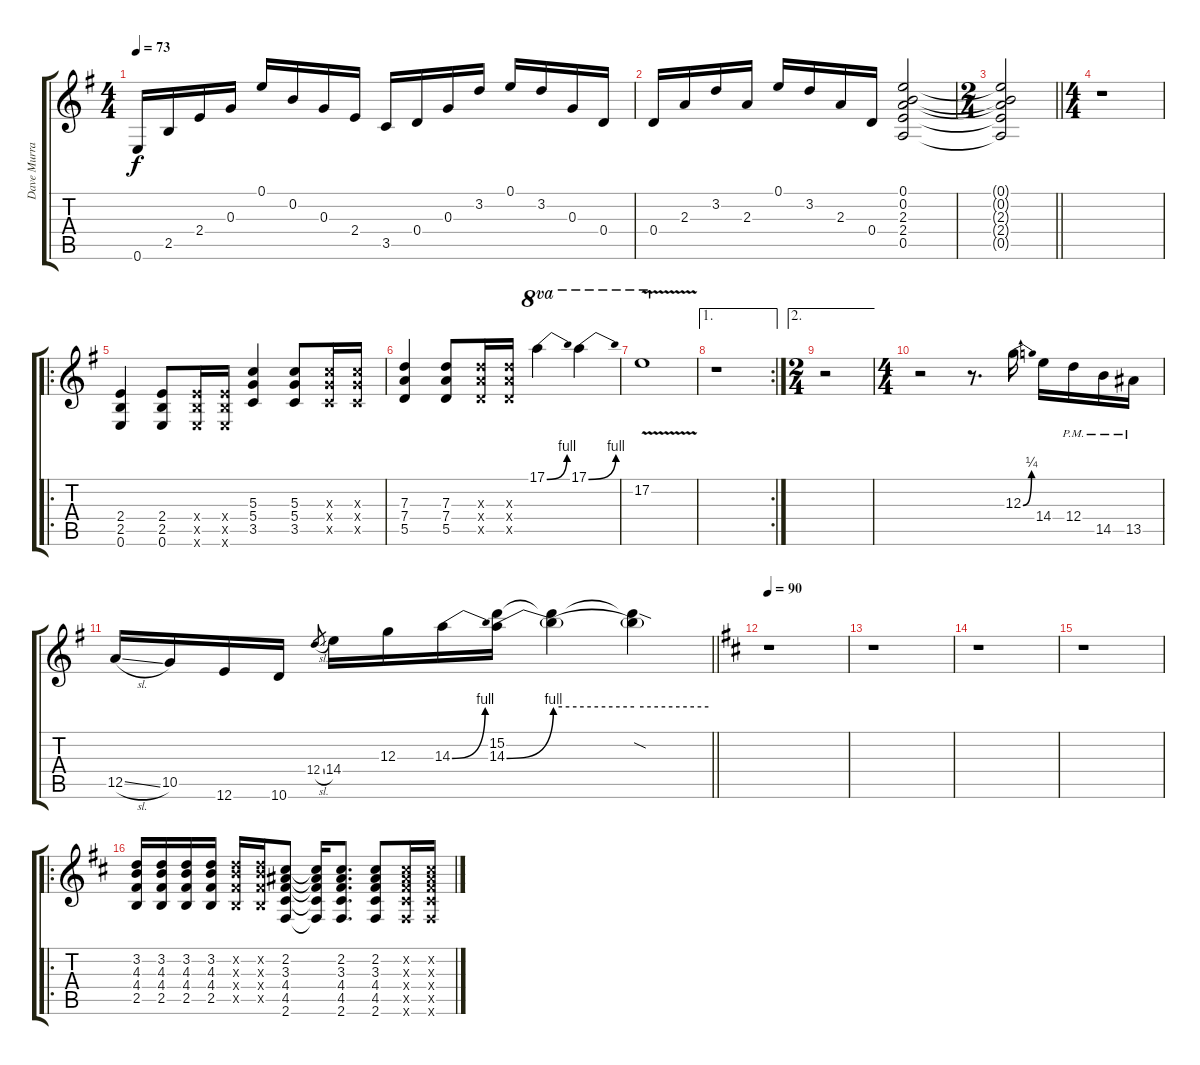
\track ("Dave Murray" "Dave Murra") {instrument distortionguitar}
\staff {score tabs}
\tuning (E4 B3 G3 D3 A2 E2) {hide}
\ts (4 4)
\tempo 73
\clef g2
\ks g
0.6.16{dy f} 2.5.16 2.4.16 0.3.16 0.1.16 0.2.16 0.3.16 2.4.16 3.5.16 0.4.16 0.3.16 3.2.16 0.1.16 3.2.16 0.3.16 0.4.16 |
0.4.16 2.3.16 3.2.16 2.3.16 0.1.16 3.2.16 2.3.16 0.4.16 (0.1 0.2 2.3 2.4 0.5).2 |
\ts (2 4)
\barLineRight lightlight
(0.1{t} 0.2{t} 2.3{t} 2.4{t} 0.5{t}).2 |
\ts (4 4)
r.1 |
\ro
(2.4 2.5 0.6).4{instrument distortionguitar} (2.4 2.5 0.6).8 (2.4{x} 2.5{x} 0.6{x}).16 (2.4{x} 2.5{x} 0.6{x}).16 (5.3 5.4 3.5).4 (5.3 5.4 3.5).8 (5.3{x} 5.4{x} 3.5{x}).16 (5.3{x} 5.4{x} 3.5{x}).16 |
(7.3 7.4 5.5).4 (7.3 7.4 5.5).8 (7.3{x} 7.4{x} 5.5{x}).16 (7.3{x} 7.4{x} 5.5{x}).16 17.1{be (bend 0 0 60 4)}.4{ot 8va} 17.1{be (bend 0 0 60 4)}.4{ot 8va} |
17.2{v}.1{ot 8va} |
\ae 1
\rc 2
r.1 |
\ae 2
\ts (2 4)
r.2 |
\ts (4 4)
r.2 r.8{d} 12.3{be (bend 0 0 60 1)}.16{instrument overdrivenguitar} 14.4.16 12.4{pm}.16 14.5{pm}.16 13.5{pm}.16 |
\barLineRight lightlight
12.5{sl}.16 10.5.16 12.6.16 10.6.16 12.4{sl}.8{gr} 14.4.16 12.3.16 14.3{be (bend 0 0 60 4)}.16 (15.2 14.3{be (bend 0 0 60 4)}).16 (15.2{t} 14.3{be (hold 0 4 60 4) t}).4 (15.2{sod t} 14.3{be (hold 0 4 60 4) t}).4 |
\tempo 90
\ks d
r.1 |
r.1 |
r.1 |
r.1 |
\ro
(3.2 4.3 4.4 2.5).16{volume 12 instrument distortionguitar} (3.2 4.3 4.4 2.5).16 (3.2 4.3 4.4 2.5).16 (3.2 4.3 4.4 2.5).16 (3.2{x} 4.3{x} 4.4{x} 2.5{x}).16 (3.2{x} 4.3{x} 4.4{x} 2.5{x}).16 (2.2 3.3 4.4 4.5 2.6).8 (2.2{t} 3.3{t} 4.4{t} 4.5{t} 2.6{t}).16 (2.2 3.3 4.4 4.5 2.6).8{d} (2.2 3.3 4.4 4.5 2.6).8 (2.2{x} 3.3{x} 4.4{x} 4.5{x} 2.6{x}).16 (2.2{x} 3.3{x} 4.4{x} 4.5{x} 2.6{x}).16
